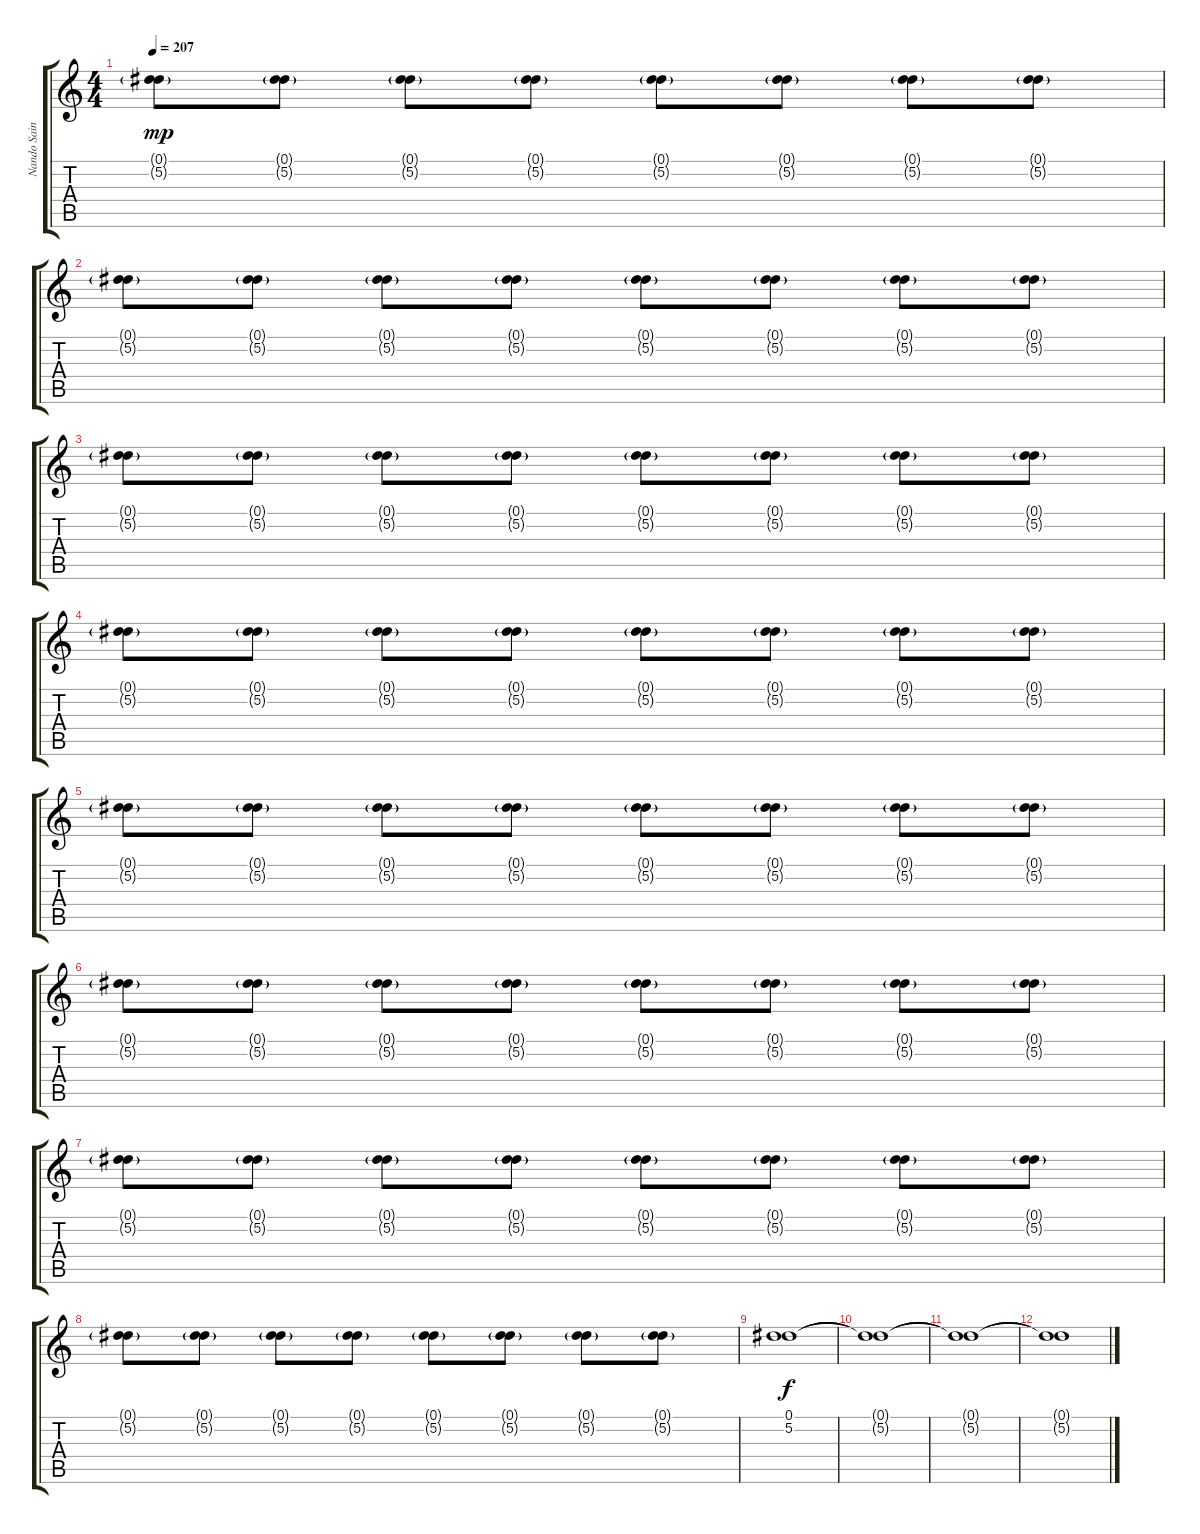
\track ("Nando Sainz (Rellenos)" "Nando Sain") {instrument overdrivenguitar}
\staff {score tabs}
\tuning (Eb4 Bb3 Gb3 Db3 Ab2 Eb2) {hide}
\ts (4 4)
\tempo 207
\clef g2
\ks c
(0.1{g} 5.2{g}).8{dy mp} (0.1{g} 5.2{g}).8 (0.1{g} 5.2{g}).8 (0.1{g} 5.2{g}).8 (0.1{g} 5.2{g}).8 (0.1{g} 5.2{g}).8 (0.1{g} 5.2{g}).8 (0.1{g} 5.2{g}).8 |
(0.1{g} 5.2{g}).8 (0.1{g} 5.2{g}).8 (0.1{g} 5.2{g}).8 (0.1{g} 5.2{g}).8 (0.1{g} 5.2{g}).8 (0.1{g} 5.2{g}).8 (0.1{g} 5.2{g}).8 (0.1{g} 5.2{g}).8 |
(0.1{g} 5.2{g}).8 (0.1{g} 5.2{g}).8 (0.1{g} 5.2{g}).8 (0.1{g} 5.2{g}).8 (0.1{g} 5.2{g}).8 (0.1{g} 5.2{g}).8 (0.1{g} 5.2{g}).8 (0.1{g} 5.2{g}).8 |
(0.1{g} 5.2{g}).8 (0.1{g} 5.2{g}).8 (0.1{g} 5.2{g}).8 (0.1{g} 5.2{g}).8 (0.1{g} 5.2{g}).8 (0.1{g} 5.2{g}).8 (0.1{g} 5.2{g}).8 (0.1{g} 5.2{g}).8 |
(0.1{g} 5.2{g}).8 (0.1{g} 5.2{g}).8 (0.1{g} 5.2{g}).8 (0.1{g} 5.2{g}).8 (0.1{g} 5.2{g}).8 (0.1{g} 5.2{g}).8 (0.1{g} 5.2{g}).8 (0.1{g} 5.2{g}).8 |
(0.1{g} 5.2{g}).8 (0.1{g} 5.2{g}).8 (0.1{g} 5.2{g}).8 (0.1{g} 5.2{g}).8 (0.1{g} 5.2{g}).8 (0.1{g} 5.2{g}).8 (0.1{g} 5.2{g}).8 (0.1{g} 5.2{g}).8 |
(0.1{g} 5.2{g}).8 (0.1{g} 5.2{g}).8 (0.1{g} 5.2{g}).8 (0.1{g} 5.2{g}).8 (0.1{g} 5.2{g}).8 (0.1{g} 5.2{g}).8 (0.1{g} 5.2{g}).8 (0.1{g} 5.2{g}).8 |
(0.1{g} 5.2{g}).8 (0.1{g} 5.2{g}).8 (0.1{g} 5.2{g}).8 (0.1{g} 5.2{g}).8 (0.1{g} 5.2{g}).8 (0.1{g} 5.2{g}).8 (0.1{g} 5.2{g}).8 (0.1{g} 5.2{g}).8 |
(0.1 5.2).1{dy f} |
(0.1{t} 5.2{t}).1 |
(0.1{t} 5.2{t}).1 |
(0.1{t} 5.2{t}).1
